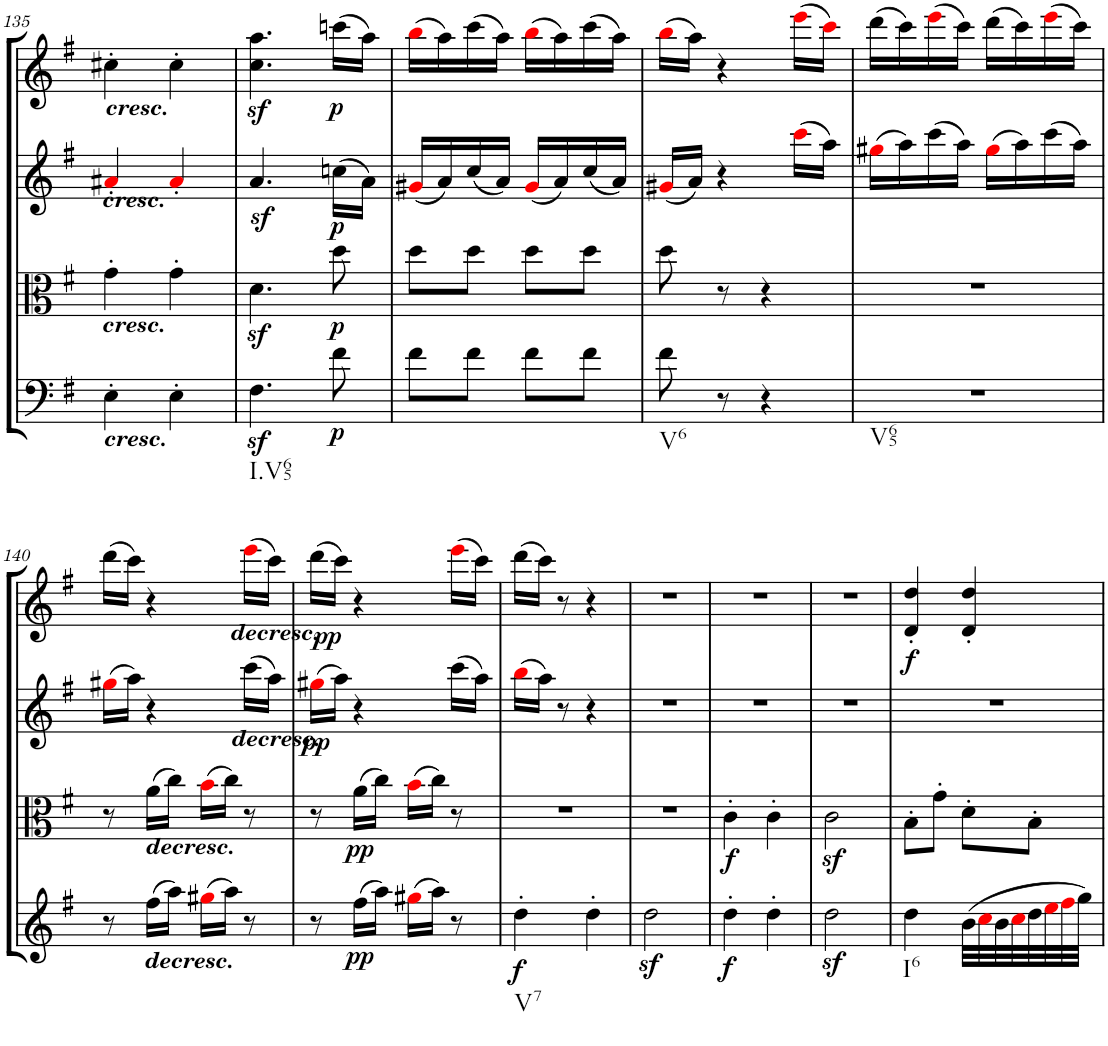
**kern	**dynam	**kern	**dynam	**kern	**dynam	**kern	**dynam
*part4	*part4	*part3	*part3	*part2	*part2	*part1	*part1
*staff4	*staff4	*staff3	*staff3	*staff2	*staff2	*staff1	*staff1
*I"Cello	*	*I"Viola	*	*I"2nd Violin	*	*I"1st Violin	*
*	*	*I'Vla	*	*I'Vln	*	*I'Vln	*
!!LO:PB:g=z
*clefF4	*	*clefC3	*	*clefG2	*	*clefG2	*
*k[f#]	*	*k[f#]	*	*k[f#]	*	*k[f#]	*
*G:	*	*G:	*	*G:	*	*G:	*
*M2/4	*	*M2/4	*	*M2/4	*	*M2/4	*
=135	=135	=135	=135	=135	=135	=135	=135
!	!	!	!	!	!	!LO:TX:b:Bi:t=cresc.	!
!	!	!	!	!LO:TX:a:Bi:t=cresc.	!	!	!
!	!	!LO:TX:b:Bi:t=cresc.	!	!	!	!	!
!LO:TX:b:Bi:t=cresc.	!	!	!	!	!	!	!
4E'\	.	4g'\	.	4a#X'i/	.	4cc#X'\	.
4E'\	.	4g'\	.	4a#'i/	.	4cc#'\	.
=136	=136	=136	=136	=136	=136	=136	=136
!LO:TX:b:t=I.V65	!	!	!	!	!	!	!
4.F#z<\	.	4.dz<\	.	4.az</	.	4.cc\z< 4.aa\z<	.
!	!LO:DY:b	!	!LO:DY:b	!	!LO:DY:b	!	!LO:DY:b
8f#\	p	8dd\	p	(16ccn\LL	p	(16cccn\LL	p
.	.	.	.	16a\JJ)	.	16aa\JJ)	.
=137	=137	=137	=137	=137	=137	=137	=137
8f#\L	.	8dd\L	.	(16g#Xi/LL	.	(16bbi\LL	.
.	.	.	.	16a/)	.	16aa\)	.
8f#\J	.	8dd\J	.	(16cc/	.	(16ccc\	.
.	.	.	.	16a/JJ)	.	16aa\JJ)	.
8f#\L	.	8dd\L	.	(16g#i/LL	.	(16bbi\LL	.
.	.	.	.	16a/)	.	16aa\)	.
8f#\J	.	8dd\J	.	(16cc/	.	(16ccc\	.
.	.	.	.	16a/JJ)	.	16aa\JJ)	.
=138	=138	=138	=138	=138	=138	=138	=138
!LO:TX:b:t=V6	!	!	!	!	!	!	!
8f#\	.	8dd\	.	(16g#Xi/LL	.	(16bbi\LL	.
.	.	.	.	16a/JJ)	.	16aa\JJ)	.
8r	.	8r	.	4r	.	4r	.
4r	.	4r	.	.	.	.	.
.	.	.	.	(16ccci\LL	.	(16eeei\LL	.
.	.	.	.	16aa\JJ)	.	16ccci\JJ)	.
=139	=139	=139	=139	=139	=139	=139	=139
!LO:TX:b:t=V65	!	!	!	!	!	!	!
2r	.	2r	.	(16gg#Xi\LL	.	(16ddd\LL	.
.	.	.	.	16aa\)	.	16ccc\)	.
.	.	.	.	(16ccc\	.	(16eeei\	.
.	.	.	.	16aa\JJ)	.	16ccc\JJ)	.
.	.	.	.	(16gg#i\LL	.	(16ddd\LL	.
.	.	.	.	16aa\)	.	16ccc\)	.
.	.	.	.	(16ccc\	.	(16eeei\	.
.	.	.	.	16aa\JJ)	.	16ccc\JJ)	.
!!LO:LB:g=z
=140	=140	=140	=140	=140	=140	=140	=140
8r	.	8r	.	(16gg#Xi\LL	.	(16ddd\LL	.
.	.	.	.	16aa\JJ)	.	16ccc\JJ)	.
!	!	!LO:TX:a:Bi:t=decresc.	!	!	!	!	!
!LO:TX:b:Bi:t=decresc.	!	!	!	!	!	!	!
(16ff#\LL	.	(16a\LL	.	4r	.	4r	.
16aa\JJ)	.	16cc\JJ)	.	.	.	.	.
(16gg#Xi\LL	.	(16bi\LL	.	.	.	.	.
16aa\JJ)	.	16cc\JJ)	.	.	.	.	.
!	!	!	!	!	!	!LO:TX:a:Bi:t=decresc.	!
!	!	!	!	!LO:TX:a:Bi:t=decresc.	!	!	!
8r	.	8r	.	(16ccc\LL	.	(16eeei\LL	.
.	.	.	.	16aa\JJ)	.	16ccc\JJ)	.
=141	=141	=141	=141	=141	=141	=141	=141
!	!	!	!	!	!LO:DY:b	!	!LO:DY:b
8r	.	8r	.	(16gg#Xi\LL	pp	(16ddd\LL	pp
.	.	.	.	16aa\JJ)	.	16ccc\JJ)	.
!	!LO:DY:b	!	!LO:DY:b	!	!	!	!
(16ff#\LL	pp	(16a\LL	pp	4r	.	4r	.
16aa\JJ)	.	16cc\JJ)	.	.	.	.	.
(16gg#Xi\LL	.	(16bi\LL	.	.	.	.	.
16aa\JJ)	.	16cc\JJ)	.	.	.	.	.
8r	.	8r	.	(16ccc\LL	.	(16eeei\LL	.
.	.	.	.	16aa\JJ)	.	16ccc\JJ)	.
=142	=142	=142	=142	=142	=142	=142	=142
!LO:TX:b:t=V7	!	!	!	!	!	!	!
!	!LO:DY:b	!	!	!	!	!	!
4dd'\	f	2r	.	(16bbi\LL	.	(16ddd\LL	.
.	.	.	.	16aa\JJ)	.	16ccc\JJ)	.
.	.	.	.	8r	.	8r	.
4dd'\	.	.	.	4r	.	4r	.
=143	=143	=143	=143	=143	=143	=143	=143
2ddz<\	.	2r	.	2r	.	2r	.
=144	=144	=144	=144	=144	=144	=144	=144
!	!LO:DY:b	!	!LO:DY:b	!	!	!	!
4dd'\	f	4c'\	f	2r	.	2r	.
4dd'\	.	4c'\	.	.	.	.	.
=145	=145	=145	=145	=145	=145	=145	=145
2ddz<\	.	2cz<\	.	2r	.	2r	.
=146	=146	=146	=146	=146	=146	=146	=146
!LO:TX:b:t=I6	!	!	!	!	!	!	!
!	!	!	!	!	!LO:DY:a	!	!
4dd\	.	8B'\L	.	2r	f	4d/' 4dd/'	.
.	.	8g'\J	.	.	.	.	.
(32b\LLL	.	8d'\L	.	.	.	4d/' 4dd/'	.
32cci\	.	.	.	.	.	.	.
32b\	.	.	.	.	.	.	.
32cci\	.	.	.	.	.	.	.
32dd\	.	8B'\J	.	.	.	.	.
32eei\	.	.	.	.	.	.	.
32ff#i\	.	.	.	.	.	.	.
32gg\JJJ)	.	.	.	.	.	.	.
=	=	=	=	=	=	=	=
*-	*-	*-	*-	*-	*-	*-	*-
